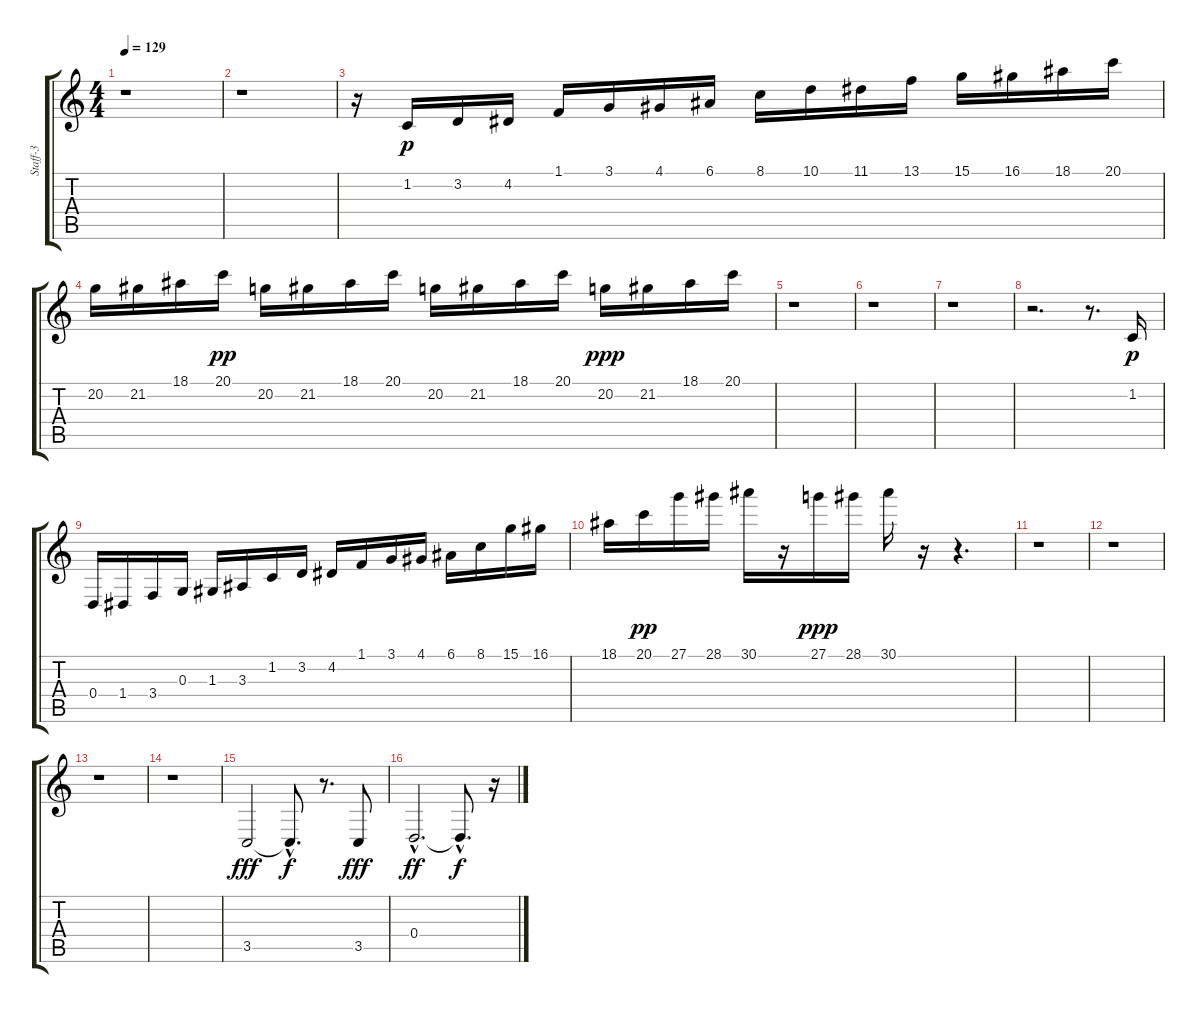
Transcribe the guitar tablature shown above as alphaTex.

\track ("Staff-3" "Staff-3") {instrument ocarina}
\staff {score tabs}
\tuning (E4 B3 G3 D3 A2 E2) {hide}
\ts (4 4)
\tempo 129
\clef g2
\ks c
r.1{dy pp} |
r.1 |
r.16 1.2.16{dy p} 3.2.16 4.2.16 1.1.16 3.1.16 4.1.16 6.1.16 8.1.16 10.1.16 11.1.16 13.1.16 15.1.16 16.1.16 18.1.16 20.1.16 |
20.2.16 21.2.16 18.1.16 20.1.16{dy pp} 20.2.16 21.2.16 18.1.16 20.1.16 20.2.16 21.2.16 18.1.16 20.1.16 20.2.16{dy ppp} 21.2.16 18.1.16 20.1.16 |
r.1 |
r.1 |
r.1 |
r.2{d} r.8{d} 1.2.16{dy p} |
0.4.16 1.4.16 3.4.16 0.3.16 1.3.16 3.3.16 1.2.16 3.2.16 4.2.16 1.1.16 3.1.16 4.1.16 6.1.16 8.1.16 15.1.16 16.1.16 |
18.1.16 20.1.16{dy pp} 27.1.16 28.1.16 30.1.16 r.16 27.1.16{dy ppp} 28.1.16 30.1.16 r.16 r.4{d} |
r.1 |
r.1 |
r.1 |
r.1 |
3.5.2{dy fff instrument dulcimer} 3.5{hac t}.8{d dy f} r.8{d} 3.5.8{dy fff} |
0.4{hac}.2{d dy ff} 0.4{hac t}.8{d dy f} r.16
